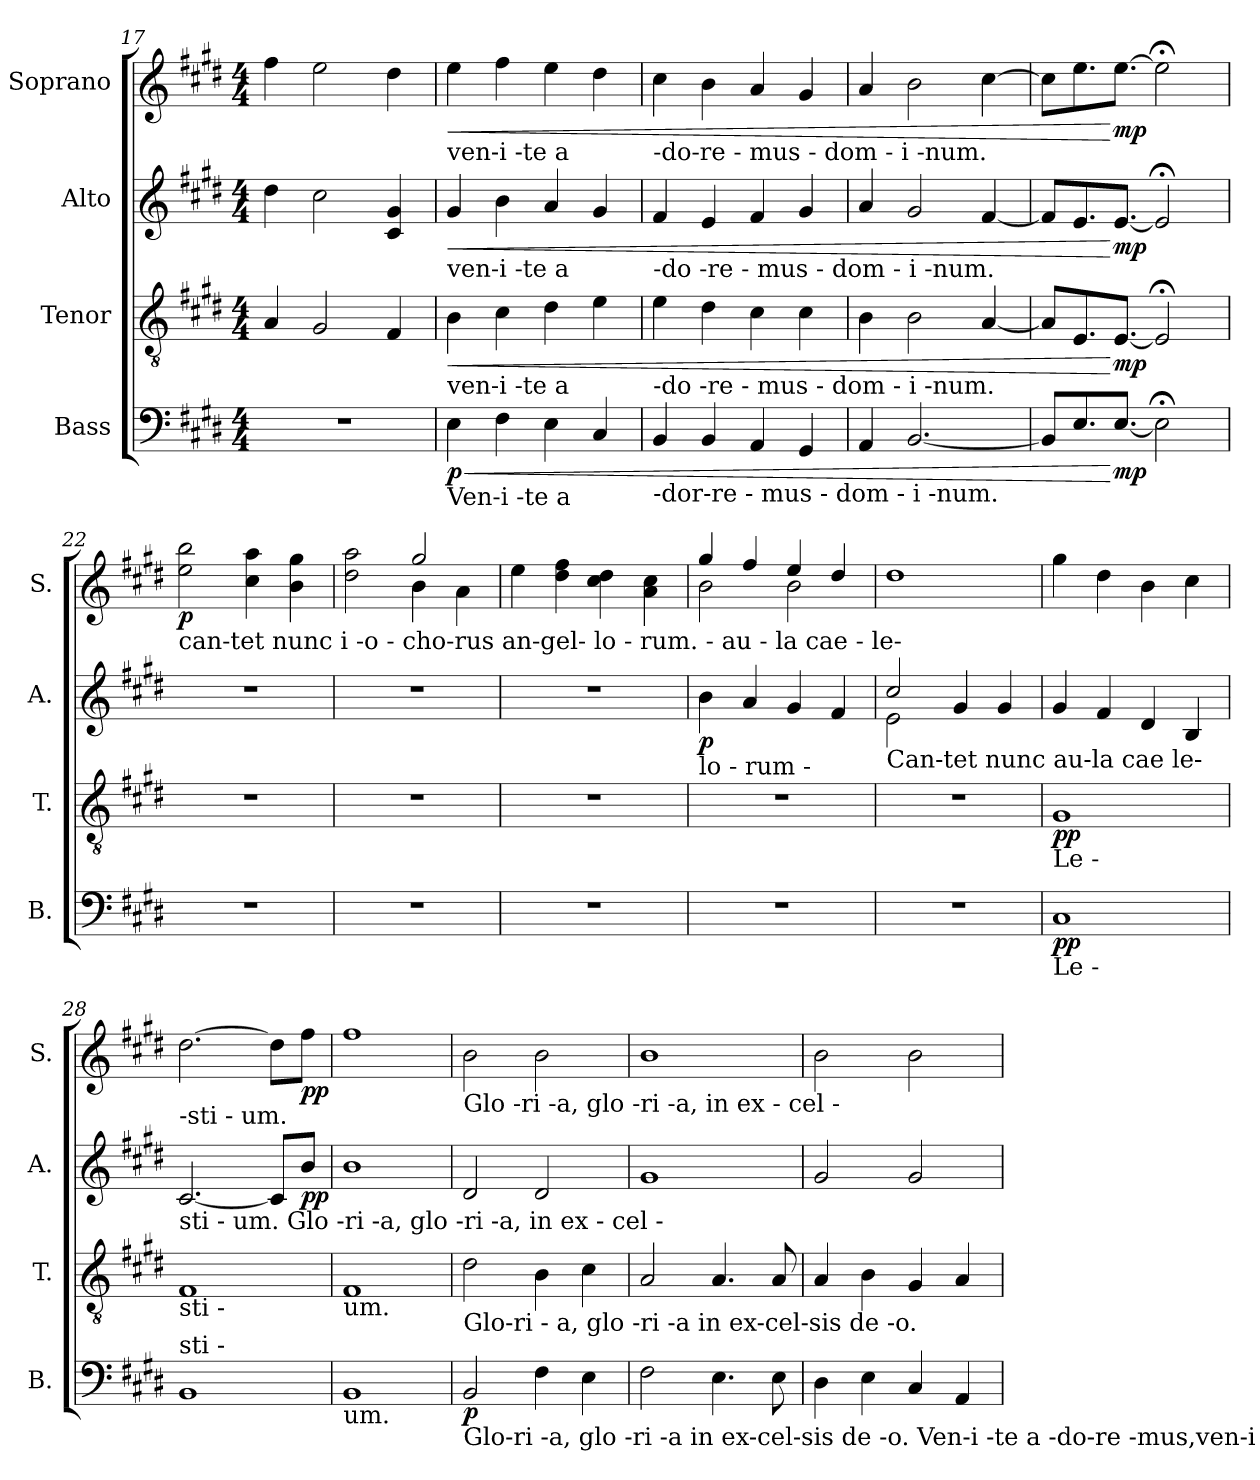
**kern	**dynam	**kern	**dynam	**kern	**dynam	**kern	**dynam
*part4	*part4	*part3	*part3	*part2	*part2	*part1	*part1
*staff4	*staff4	*staff3	*staff3	*staff2	*staff2	*staff1	*staff1
*I"Bass	*	*I"Tenor	*	*I"Alto	*	*I"Soprano	*
*I'B.	*	*I'T.	*	*I'A.	*	*I'S.	*
*clefF4	*	*clefGv2	*	*clefG2	*	*clefG2	*
*k[f#c#g#d#]	*	*k[f#c#g#d#]	*	*k[f#c#g#d#]	*	*k[f#c#g#d#]	*
*M4/4	*	*M4/4	*	*M4/4	*	*M4/4	*
=17	=17	=17	=17	=17	=17	=17	=17
1r	.	4A/	.	4dd#\	.	4ff#\	.
.	.	2G#/	.	2cc#\	.	2ee\	.
.	.	4F#/	.	4c#/ 4g#/	.	4dd#\	.
=18	=18	=18	=18	=18	=18	=18	=18
!	!	!	!	!	!	!LO:TX:b:t=ven-i -te  a	!
!	!	!	!	!LO:TX:b:t=ven-i -te  a	!	!	!
!	!	!LO:TX:b:t=ven-i -te a	!	!	!	!	!
!LO:TX:b:t=Ven-i  -te  a	!	!	!	!	!	!	!
!	!LO:HP:b	!	!LO:HP:b	!	!LO:HP:b	!	!LO:HP:b
!	!LO:DY:n=1:b	!	!	!	!	!	!
4E\	< p	4B\	<	4g#/	<	4ee\	<
4F#\	.	4c#\	.	4b\	.	4ff#\	.
4E\	.	4d#\	.	4a/	.	4ee\	.
4C#/	.	4e\	.	4g#/	.	4dd#\	.
=19	=19	=19	=19	=19	=19	=19	=19
!	!	!	!	!	!	!LO:TX:b:t=-do-re -  mus  - dom        -    i  -num.	!
!	!	!	!	!LO:TX:b:t=-do -re  - mus - dom        -    i   -num.	!	!	!
!	!	!LO:TX:b:t=-do -re  - mus - dom          -   i   -num.	!	!	!	!	!
!LO:TX:b:t=-dor-re  - mus -  dom         -   i  -num.	!	!	!	!	!	!	!
4BB/	.	4e\	.	4f#/	.	4cc#\	.
4BB/	.	4d#\	.	4e/	.	4b\	.
4AA/	.	4c#\	.	4f#/	.	4a/	.
4GG#/	.	4c#\	.	4g#/	.	4g#/	.
=20	=20	=20	=20	=20	=20	=20	=20
4AA/	.	4B\	.	4a/	.	4a/	.
[2.BB/	.	2B\	.	2g#/	.	2b\	.
.	.	[4A/	.	[4f#/	.	[4cc#\	.
!!LO:PB:g=z
=21	=21	=21	=21	=21	=21	=21	=21
8BB/L]	.	8A/L]	.	8f#/L]	.	8cc#\L]	.
8.E/	.	8.E/	.	8.e/	.	8.ee\	.
!	!LO:DY:n=1:b	!	!LO:DY:n=1:b	!	!LO:DY:n=1:b	!	!LO:DY:n=1:b
[8.E/J	[ mp	[8.E/J	[ mp	[8.e/J	[ mp	[8.ee\J	[ mp
*	*	*	*	*	*	*MM50	*
2E;<\]	.	2E;</]	.	2e;</]	.	2ee;<\]	.
=22	=22	=22	=22	=22	=22	=22	=22
*	*	*	*	*	*	*MM90	*
!	!	!	!	!	!	!LO:TX:b:t=can-tet nunc    i   -o   -  cho-rus an-gel-  lo  -  rum. -    au       -      la cae  -  le-	!
!	!	!	!	!	!	!	!LO:DY:b
1r	.	1r	.	1r	.	2ee\ 2bb\	p
.	.	.	.	.	.	4cc#\ 4aa\	.
.	.	.	.	.	.	4b\ 4gg#\	.
=23	=23	=23	=23	=23	=23	=23	=23
*	*	*	*	*	*	*^	*
1r	.	1r	.	1r	.	2dd#\ 2aa\	2ryy	.
.	.	.	.	.	.	2gg#/	4b\	.
.	.	.	.	.	.	.	4a\	.
*	*	*	*	*	*	*v	*v	*
=24	=24	=24	=24	=24	=24	=24	=24
1r	.	1r	.	1r	.	4ee\	.
.	.	.	.	.	.	4dd#\ 4ff#\	.
.	.	.	.	.	.	4cc#\ 4dd#\	.
.	.	.	.	.	.	4a\ 4cc#\	.
=25	=25	=25	=25	=25	=25	=25	=25
*	*	*	*	*	*	*^	*
!	!	!	!	!LO:TX:b:t=lo -  rum -	!	!	!	!
!	!	!	!	!	!LO:DY:b	!	!	!
1r	.	1r	.	4b\	p	4gg#/	2b\	.
.	.	.	.	4a/	.	4ff#/	.	.
.	.	.	.	4g#/	.	4ee/	2b\	.
.	.	.	.	4f#/	.	4dd#/	.	.
*	*	*	*	*	*	*v	*v	*
=26	=26	=26	=26	=26	=26	=26	=26
*	*	*	*	*^	*	*	*
!	!	!	!	!LO:TX:b:t=Can-tet nunc au-la cae le-	!	!	!	!
1r	.	1r	.	2cc#/	2e\	.	1dd#	.
.	.	.	.	4g#/	2ryy	.	.	.
.	.	.	.	4g#/	.	.	.	.
*	*	*	*	*v	*v	*	*	*
=27	=27	=27	=27	=27	=27	=27	=27
!	!	!LO:TX:b:t=Le -	!	!	!	!	!
!LO:TX:b:t=Le -	!	!	!	!	!	!	!
!	!LO:DY:b	!	!LO:DY:b	!	!	!	!
1C#	pp	1G#	pp	4g#/	.	4gg#\	.
.	.	.	.	4f#/	.	4dd#\	.
.	.	.	.	4d#/	.	4b\	.
.	.	.	.	4B/	.	4cc#\	.
=28	=28	=28	=28	=28	=28	=28	=28
!	!	!	!	!	!	!LO:TX:b:t=-sti        -   um.	!
!	!	!	!	!LO:TX:b:t=sti        -   um.          Glo  -ri        -a,                glo   -ri              -a,                  in                ex        -     cel    -	!	!	!
!	!	!LO:TX:b:t=sti -	!	!	!	!	!
!LO:TX:a:t=sti -	!	!	!	!	!	!	!
1BB	.	1F#	.	[2.c#/	.	[2.dd#\	.
.	.	.	.	8c#/L]	.	8dd#\L]	.
!	!	!	!	!	!LO:DY:b	!	!LO:DY:b
.	.	.	.	8b/J	pp	8ff#\J	pp
=29	=29	=29	=29	=29	=29	=29	=29
!	!	!LO:TX:b:t=um.	!	!	!	!	!
!LO:TX:b:t=um.	!	!	!	!	!	!	!
1BB	.	1F#	.	1b	.	1ff#	.
=30	=30	=30	=30	=30	=30	=30	=30
!	!	!	!	!	!	!LO:TX:b:t=Glo -ri        -a,                 glo   -ri             -a,                   in               ex       -      cel      -	!
!	!	!LO:TX:b:t=Glo-ri -  a,    glo  -ri  -a      in  ex-cel-sis       de   -o.	!	!	!	!	!
!LO:TX:b:t=Glo-ri  -a,    glo  -ri  -a      in  ex-cel-sis       de    -o.      Ven-i -te  a   -do-re    -mus,ven-i -te   a-	!	!	!	!	!	!	!
!	!LO:DY:b	!	!	!	!	!	!
2BB/	p	2d#\	.	2d#/	.	2b\	.
4F#\	.	4B\	.	2d#/	.	2b\	.
4E\	.	4c#\	.	.	.	.	.
!!LO:LB:g=z
=31	=31	=31	=31	=31	=31	=31	=31
2F#\	.	2A/	.	1g#	.	1b	.
4.E\	.	4.A/	.	.	.	.	.
8E\	.	8A/	.	.	.	.	.
=32	=32	=32	=32	=32	=32	=32	=32
4D#\	.	4A/	.	2g#/	.	2b\	.
4E\	.	4B\	.	.	.	.	.
4C#/	.	4G#/	.	2g#/	.	2b\	.
4AA/	.	4A/	.	.	.	.	.
=	=	=	=	=	=	=	=
*-	*-	*-	*-	*-	*-	*-	*-
